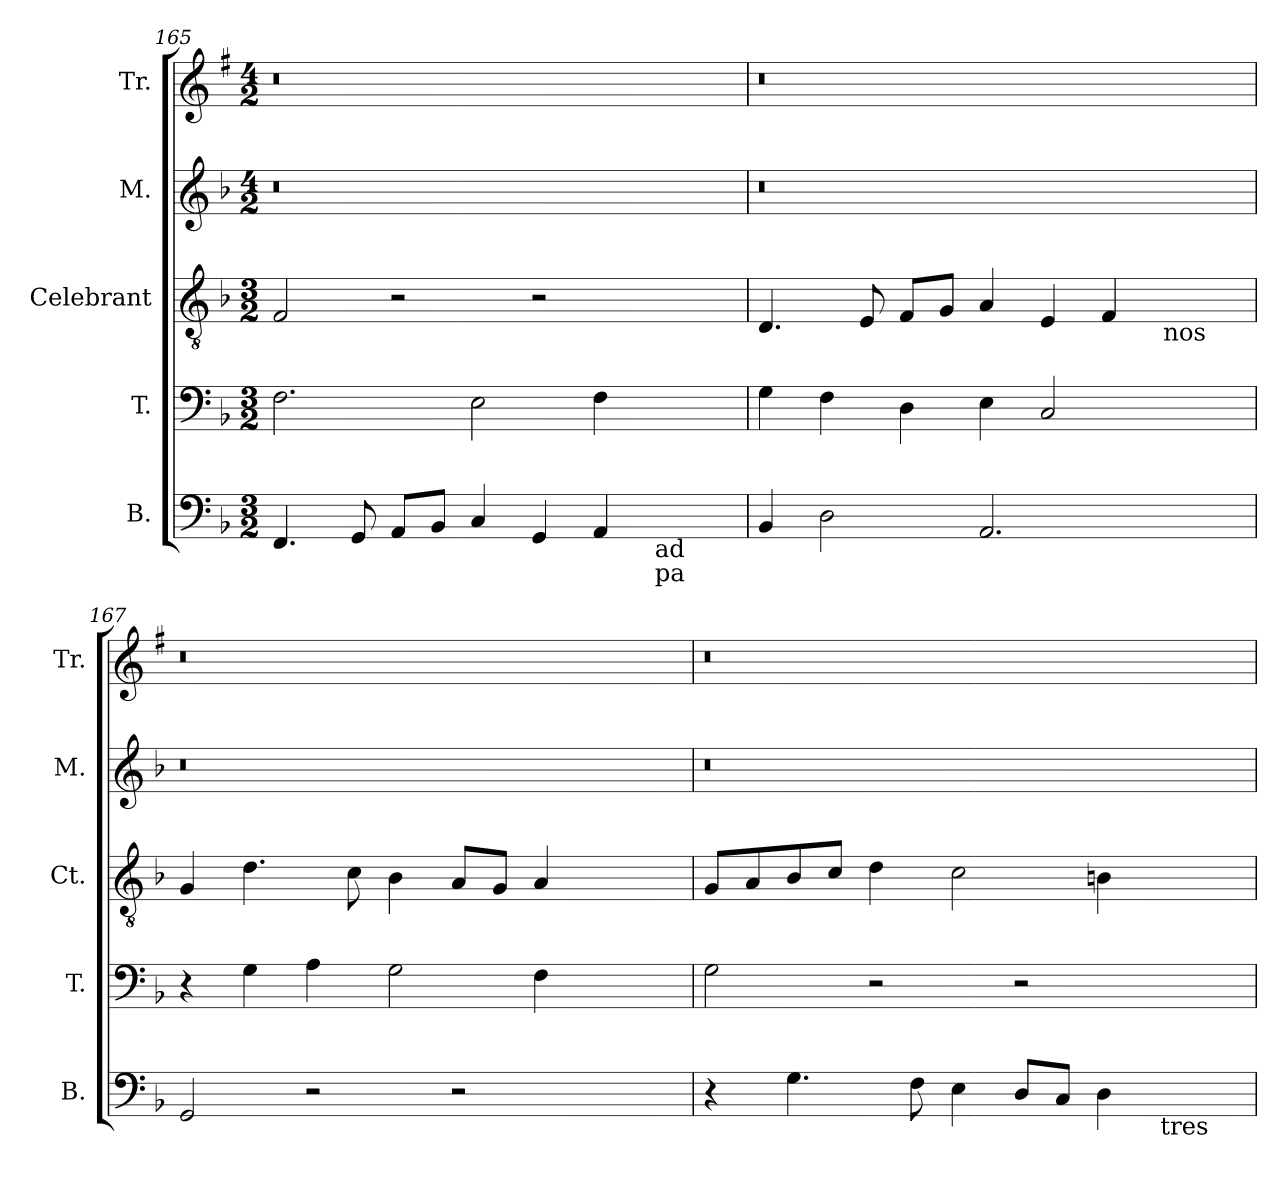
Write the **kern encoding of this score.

**kern	**kern	**kern	**kern	**kern
*part5	*part4	*part3	*part2	*part1
*staff5	*staff4	*staff3	*staff2	*staff1
*I"B.	*I"T.	*I"Celebrant	*I"M.	*I"Tr.
*I'B.	*I'T.	*I'Ct.	*I'M.	*I'Tr.
*clefF4	*clefF4	*clefGv2	*clefG2	*clefG2
*	*	*	*	*ITrd1c2
*k[b-]	*k[b-]	*k[b-]	*k[b-]	*k[b-]
*F:	*F:	*F:	*F:	*F:
*M3/2	*M3/2	*M3/2	*M4/2	*M4/2
=165	=165	=165	=165	=165
4.FF/	2.F\	2F/	0r	0r
8GG/	.	.	.	.
8AA/L	.	2r	.	.
8BB-/J	.	.	.	.
4C/	2E\	.	.	.
4GG/	.	2r	.	.
4AA/	4F\	.	.	.
!LO:TX:b:t=ad	!	!	!	!
!LO:TX:b:t=pa	!	!	!	!
2ryy	2ryy	2ryy	.	.
=166	=166	=166	=166	=166
4BB-/	4G\	4.D/	0r	0r
2D\	4F\	.	.	.
.	.	8E/	.	.
.	4D\	8F/L	.	.
.	.	8G/J	.	.
2.AA/	4E\	4A/	.	.
.	2C/	4E/	.	.
.	.	4F/	.	.
!	!	!LO:TX:b:t=nos	!	!
2ryy	2ryy	2ryy	.	.
=167	=167	=167	=167	=167
2GG/	4r	4G/	0r	0r
.	4G\	4.d\	.	.
2r	4A\	.	.	.
.	.	8c\	.	.
.	2G\	4B-\	.	.
2r	.	8A/L	.	.
.	.	8G/J	.	.
.	4F\	4A/	.	.
2ryy	2ryy	2ryy	.	.
=168	=168	=168	=168	=168
4r	2G\	8G/L	0r	0r
.	.	8A/	.	.
4.G\	.	8B-/	.	.
.	.	8c/J	.	.
.	2r	4d\	.	.
8F\	.	.	.	.
4E\	.	2c\	.	.
8D/L	2r	.	.	.
8C/J	.	.	.	.
4D\	.	4B\	.	.
!LO:TX:b:t=tres	!	!	!	!
2ryy	2ryy	2ryy	.	.
=	=	=	=	=
*-	*-	*-	*-	*-
